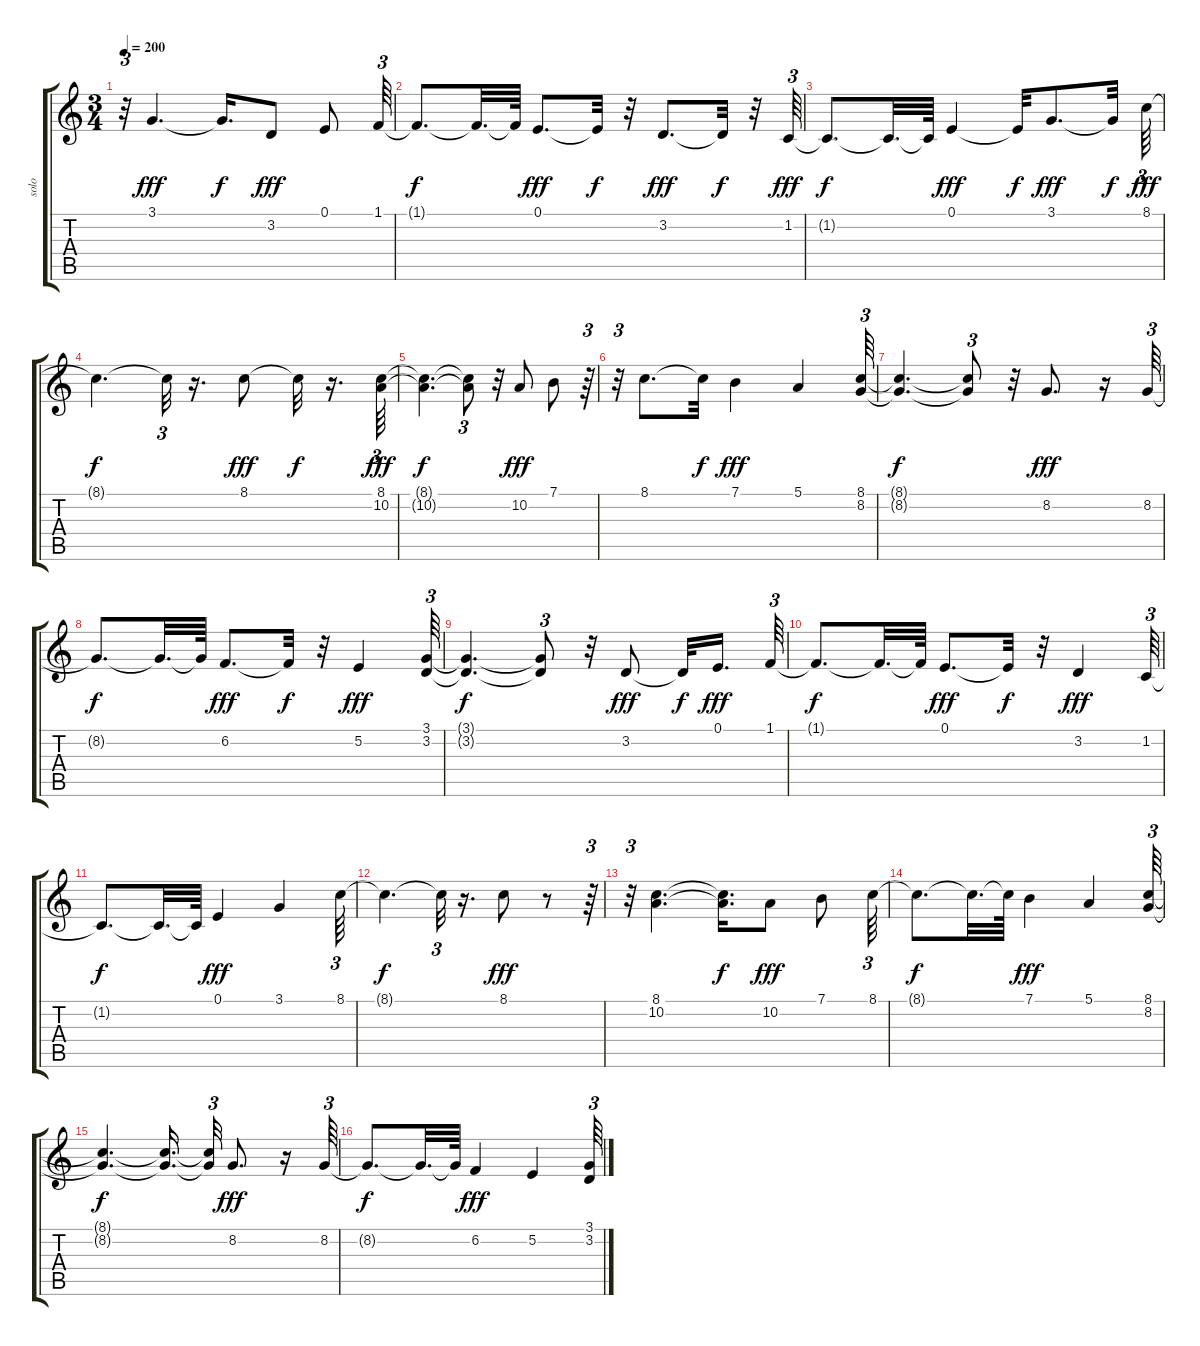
\track ("solo" "solo") {instrument tangoaccordion}
\staff {score tabs}
\tuning (E4 B3 G3 D3 A2 E2) {hide}
\ts (3 4)
\tempo 200
\clef g2
\ks c
r.32{tu (3 2) dy fff} 3.1.4{d} 3.1{t}.16{d dy f} 3.2.8{dy fff} 0.1.8 1.1.64{tu (3 2)} |
1.1{t}.8{d dy f} 1.1{t}.32{d} 1.1{t}.64 0.1.8{d dy fff} 0.1{t}.32{dy f} r.32 3.2.8{d dy fff} 3.2{t}.32{dy f} r.32 1.2.64{tu (3 2) dy fff} |
1.2{t}.8{d dy f} 1.2{t}.32{d} 1.2{t}.64 0.1.4{dy fff} 0.1{t}.32{dy f} 3.1.8{d dy fff} 3.1{t}.32{dy f} 8.1.64{tu (3 2) dy fff} |
8.1{t}.4{d dy f} 8.1{t}.32{tu (3 2)} r.16{d} 8.1.8{dy fff} 8.1{t}.32{dy f} r.16{d} (8.1 10.2).64{tu (3 2) dy fff} |
(8.1{t} 10.2{t}).4{d dy f} (8.1{t} 10.2{t}).8{tu (3 2)} r.32 10.2.8{dy fff} 7.1.8 r.64{tu (3 2)} |
r.32{tu (3 2)} 8.1.8{d} 8.1{t}.32{dy f} 7.1.4{dy fff} 5.1.4 (8.1 8.2).64{tu (3 2)} |
(8.1{t} 8.2{t}).4{d dy f} (8.1{t} 8.2{t}).8{tu (3 2)} r.32 8.2.8{d dy fff} r.16 8.2.64{tu (3 2)} |
8.2{t}.8{d dy f} 8.2{t}.32{d} 8.2{t}.64 6.2.8{d dy fff} 6.2{t}.32{dy f} r.32 5.2.4{dy fff} (3.1 3.2).64{tu (3 2)} |
(3.1{t} 3.2{t}).4{d dy f} (3.1{t} 3.2{t}).8{tu (3 2)} r.32 3.2.8{dy fff} 3.2{t}.32{dy f} 0.1.16{d dy fff beam splitsecondary} 1.1.64{tu (3 2)} |
1.1{t}.8{d dy f} 1.1{t}.32{d} 1.1{t}.64 0.1.8{d dy fff} 0.1{t}.32{dy f} r.32 3.2.4{dy fff} 1.2.64{tu (3 2)} |
1.2{t}.8{d dy f} 1.2{t}.32{d} 1.2{t}.64 0.1.4{dy fff} 3.1.4 8.1.64{tu (3 2)} |
8.1{t}.4{d dy f} 8.1{t}.32{tu (3 2)} r.16{d} 8.1.8{dy fff} r.8 r.64{tu (3 2)} |
r.32{tu (3 2)} (8.1 10.2).4{d balance 0} (8.1{t} 10.2{t}).16{d dy f} 10.2.8{dy fff} 7.1.8 8.1.64{tu (3 2)} |
8.1{t}.8{d dy f} 8.1{t}.32{d} 8.1{t}.64 7.1.4{dy fff} 5.1.4 (8.1 8.2).64{tu (3 2)} |
(8.1{t} 8.2{t}).4{d dy f} (8.1{t} 8.2{t}).16{d beam splitsecondary} (8.1{t} 8.2{t}).32{tu (3 2)} 8.2.8{d dy fff} r.16 8.2.64{tu (3 2)} |
8.2{t}.8{d dy f} 8.2{t}.32{d} 8.2{t}.64 6.2.4{dy fff} 5.2.4 (3.1 3.2).64{tu (3 2)}
